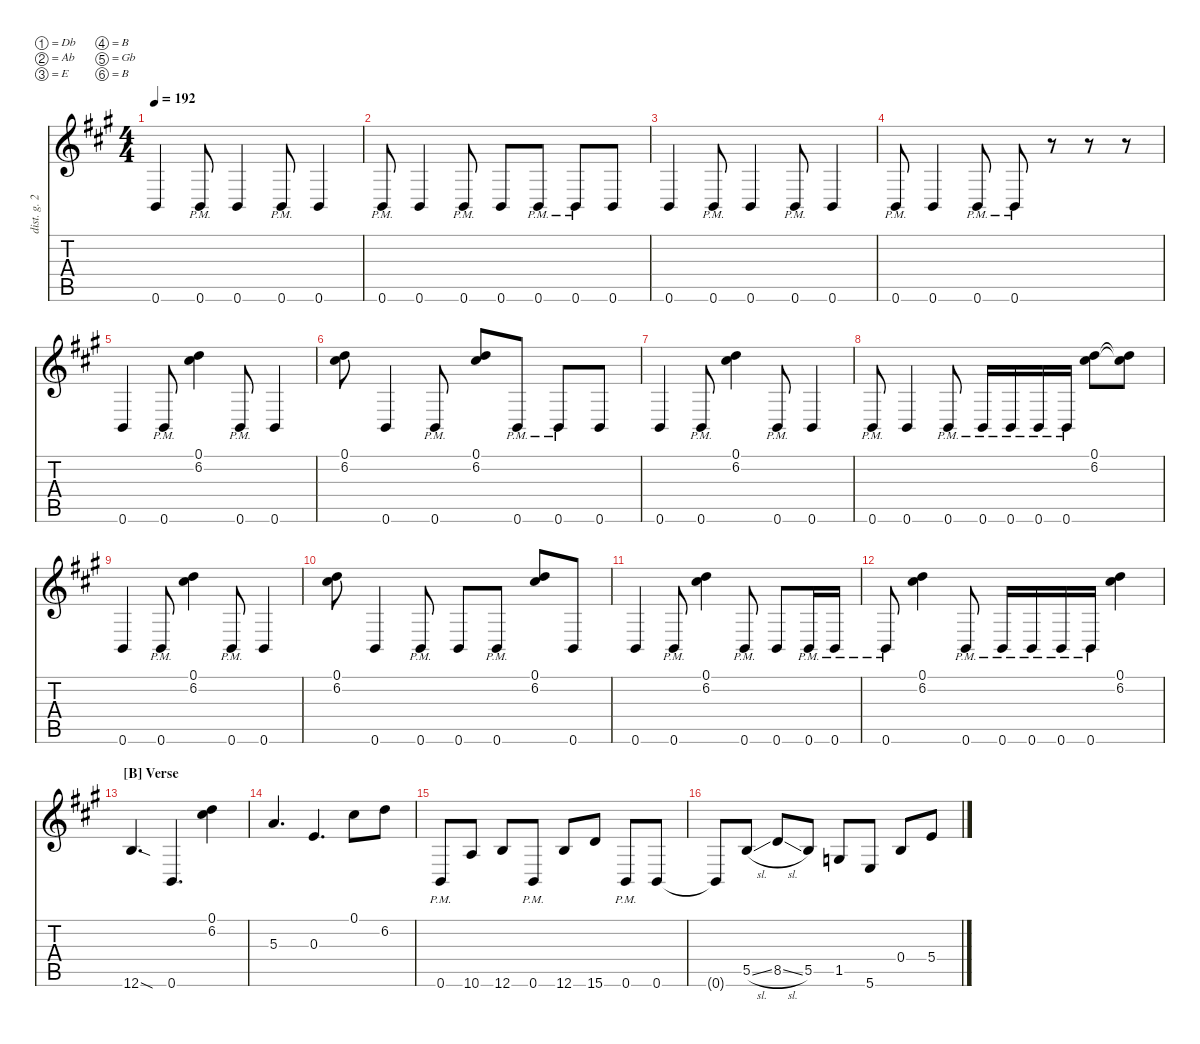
\defaultSystemsLayout 4
\hideDynamics
\bracketExtendMode nobrackets
\otherSystemsTrackNameOrientation horizontal
\track ("Distortion Guitar 2" "dist. g. 2") {instrument distortionguitar}
\staff {score tabs}
\tuning (Db4 Ab3 E3 B2 Gb2 B1)
\ts (4 4)
\tempo 192
\clef g2
\ks a
0.6{acc forcenatural}.4{dy ff beam Up} 0.6{pm acc forcenatural}.8{beam Up} 0.6{acc forcenatural}.4{beam Up} 0.6{pm acc forcenatural}.8{beam Up} 0.6{acc forcenatural}.4{beam Up} |
0.6{pm acc forcenatural}.8{beam Up} 0.6{acc forcenatural}.4{beam Up} 0.6{pm acc forcenatural}.8{beam Up} 0.6{acc forcenatural}.8{beam Up} 0.6{pm acc forcenatural}.8{beam Up} 0.6{pm acc forcenatural}.8{beam Up} 0.6{acc forcenatural}.8{beam Up} |
0.6{acc forcenatural}.4{beam Up} 0.6{pm acc forcenatural}.8{beam Up} 0.6{acc forcenatural}.4{beam Up} 0.6{pm acc forcenatural}.8{beam Up} 0.6{acc forcenatural}.4{beam Up} |
0.6{pm acc forcenatural}.8{beam Up} 0.6{acc forcenatural}.4{beam Up} 0.6{pm acc forcenatural}.8{beam Up} 0.6{pm acc forcenatural}.8{beam Up} r.8{beam Up} r.8{beam Up} r.8{beam Up} |
0.6{acc forcenatural}.4{beam Up} 0.6{pm acc forcenatural}.8{beam Up} (6.2{acc forcenatural} 0.1{acc #}).4{beam Down} 0.6{pm acc forcenatural}.8{beam Up} 0.6{acc forcenatural}.4{beam Up} |
(6.2{acc forcenatural} 0.1{acc #}).8{beam Down} 0.6{acc forcenatural}.4{beam Up} 0.6{pm acc forcenatural}.8{beam Up} (6.2{acc forcenatural} 0.1{acc #}).8{beam Up} 0.6{pm acc forcenatural}.8{beam Up} 0.6{pm acc forcenatural}.8{beam Up} 0.6{acc forcenatural}.8{beam Up} |
0.6{acc forcenatural}.4{beam Up} 0.6{pm acc forcenatural}.8{beam Up} (0.1{acc #} 6.2{acc forcenatural}).4{beam Down} 0.6{pm acc forcenatural}.8{beam Up} 0.6{acc forcenatural}.4{beam Up} |
0.6{pm acc forcenatural}.8{beam Up} 0.6{acc forcenatural}.4{beam Up} 0.6{pm acc forcenatural}.8{beam Up} 0.6{pm acc forcenatural}.16{beam Up} 0.6{pm acc forcenatural}.16{beam Up} 0.6{pm acc forcenatural}.16{beam Up} 0.6{pm acc forcenatural}.16{beam Up} (0.1{acc #} 6.2{acc forcenatural}).8{beam Down} (0.1{t acc #} 6.2{t acc forcenatural}).8{beam Down} |
0.6{acc forcenatural}.4{beam Up} 0.6{pm acc forcenatural}.8{beam Up} (6.2{acc forcenatural} 0.1{acc #}).4{beam Down} 0.6{pm acc forcenatural}.8{beam Up} 0.6{acc forcenatural}.4{beam Up} |
(0.1{acc #} 6.2{acc forcenatural}).8{beam Down} 0.6{acc forcenatural}.4{beam Up} 0.6{pm acc forcenatural}.8{beam Up} 0.6{acc forcenatural}.8{beam Up} 0.6{pm acc forcenatural}.8{beam Up} (0.1{acc #} 6.2{acc forcenatural}).8{beam Up} 0.6{acc forcenatural}.8{beam Up} |
0.6{acc forcenatural}.4{beam Up} 0.6{pm acc forcenatural}.8{beam Up} (6.2{acc forcenatural} 0.1{acc #}).4{beam Down} 0.6{pm acc forcenatural}.8{beam Up} 0.6{acc forcenatural}.8{beam Up} 0.6{pm acc forcenatural}.16{beam Up} 0.6{pm acc forcenatural}.16{beam Up} |
0.6{pm acc forcenatural}.8{beam Up} (6.2{acc forcenatural} 0.1{acc #}).4{beam Down} 0.6{pm acc forcenatural}.8{beam Up} 0.6{pm acc forcenatural}.16{beam Up} 0.6{pm acc forcenatural}.16{beam Up} 0.6{pm acc forcenatural}.16{beam Up} 0.6{pm acc forcenatural}.16{beam Up} (6.2{acc forcenatural} 0.1{acc #}).4{beam Down} |
\section ("B" "Verse")
12.6{sod acc forcenatural}.4{d beam Up} 0.6{acc forcenatural}.4{d beam Up} (6.2{acc forcenatural} 0.1{acc #}).4{beam Down} |
5.3{acc forcenatural}.4{d beam Up} 0.3{acc forcenatural}.4{d beam Up} 0.1{acc #}.8{beam Down} 6.2{acc forcenatural}.8{beam Down} |
0.6{pm acc forcenatural}.8{beam Up} 10.6{acc forcenatural}.8{beam Up} 12.6{acc forcenatural}.8{beam Up} 0.6{pm acc forcenatural}.8{beam Up} 12.6{acc forcenatural}.8{beam Up} 15.6{acc forcenatural}.8{beam Up} 0.6{pm acc forcenatural}.8{beam Up} 0.6{acc forcenatural}.8{beam Up} |
0.6{t acc forcenatural}.8{beam Up} 5.5{sl acc forcenatural}.8{beam Up} 8.5{sl acc forcenatural}.8{beam Up} 5.5{acc forcenatural}.8{beam Up} 1.5{acc forcenatural}.8{beam Up} 5.6{acc forcenatural}.8{beam Up} 0.4{acc forcenatural}.8{beam Up} 5.4{acc forcenatural}.8{beam Up}
